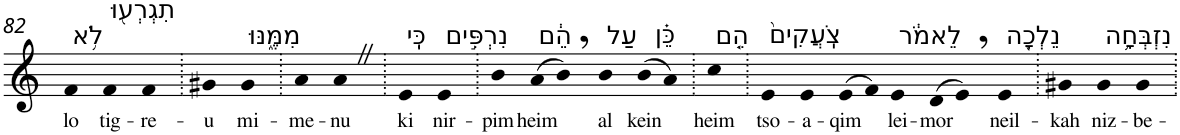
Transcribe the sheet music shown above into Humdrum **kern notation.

**kern	**text
*part1	*part1
*staff1	*staff1
*I"Piano	*
*I'Pno	*
!!LO:PB:g=z
*clefG2	*
*k[]	*
=82	=82
!LO:TX:a:t=לֹ֥א	!
!	!LO:LY:b
4f	lo
!LO:TX:a:t=תִגְרְע֖וּ	!
!	!LO:LY:b
4f	tig-
!	!LO:LY:b
4f	-re-
=83.	=83.
!	!LO:LY:b
4g#X	-u
!LO:TX:a:t=מִמֶּ֑נּוּ	!
!	!LO:LY:b
4g#	mi-
=84.	=84.
!	!LO:LY:b
4a	-me-
!	!LO:LY:b
4aZ	-nu
=85.	=85.
!LO:TX:a:t=כִּֽי	!
!	!LO:LY:b
4e	ki
!LO:TX:a:t=נִרְפִּ֣ים	!
!	!LO:LY:b
4e	nir-
=86.	=86.
!	!LO:LY:b
4b	-pim
!LO:TX:a:t=הֵ֔ם	!
!	!LO:LY:b
(>8a	heim
8b,)	.
!LO:TX:a:t=עַל	!
!	!LO:LY:b
4b	al
!LO:TX:a:t=כֵּ֗ן	!
!	!LO:LY:b
(>8b	kein
8a)	.
=87.	=87.
!LO:TX:a:t=הֵ֤ם	!
!	!LO:LY:b
4cc	heim
=88.	=88.
!LO:TX:a:t=צֹֽעֲקִים֙	!
!	!LO:LY:b
4e	tso-
!	!LO:LY:b
4e	-a-
!	!LO:LY:b
(>8e	-qim
8f)	.
!LO:TX:a:t=לֵאמֹ֔ר	!
!	!LO:LY:b
4e	lei-
!	!LO:LY:b
(>8d	-mor
8e,)	.
!LO:TX:a:t=נֵלְכָ֖ה	!
!	!LO:LY:b
4e	neil-
=89.	=89.
!	!LO:LY:b
4g#X	-kah
!LO:TX:a:t=נִזְבְּחָ֥ה	!
!	!LO:LY:b
4g#	niz-
!	!LO:LY:b
4g#	-be-
=.	=.
*-	*-
